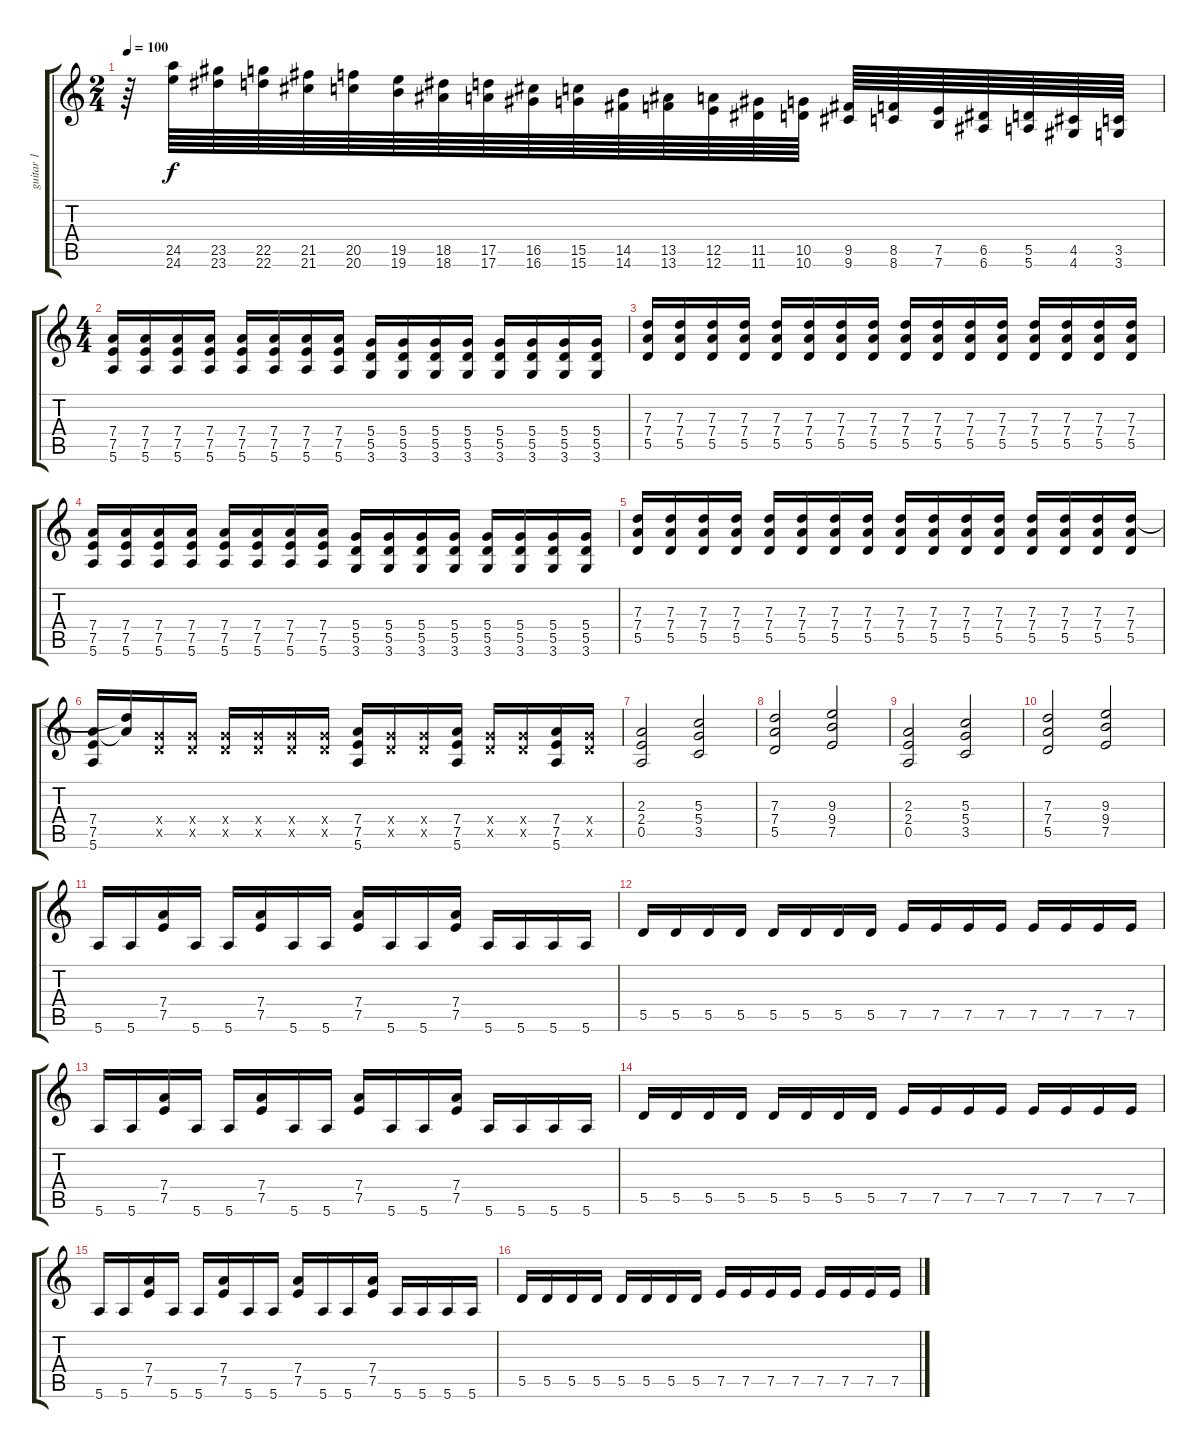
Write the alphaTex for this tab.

\track ("guitar 1" "guitar 1") {instrument distortionguitar}
\staff {score tabs}
\tuning (E4 B3 G3 D3 A2 E2) {hide}
\ts (2 4)
\tempo 100
\clef g2
\ks c
r.64{dy f} (24.5 24.6).64 (23.5 23.6).64 (22.5 22.6).64 (21.5 21.6).64 (20.5 20.6).64 (19.5 19.6).64 (18.5 18.6).64 (17.5 17.6).64 (16.5 16.6).64 (15.5 15.6).64 (14.5 14.6).64 (13.5 13.6).64 (12.5 12.6).64 (11.5 11.6).64 (10.5 10.6).64 (9.5 9.6).64 (8.5 8.6).64 (7.5 7.6).64 (6.5 6.6).64 (5.5 5.6).64 (4.5 4.6).64 (3.5 3.6).64 |
\ts (4 4)
(7.4 7.5 5.6).16 (7.4 7.5 5.6).16 (7.4 7.5 5.6).16 (7.4 7.5 5.6).16 (7.4 7.5 5.6).16 (7.4 7.5 5.6).16 (7.4 7.5 5.6).16 (7.4 7.5 5.6).16 (5.4 5.5 3.6).16 (5.4 5.5 3.6).16 (5.4 5.5 3.6).16 (5.4 5.5 3.6).16 (5.4 5.5 3.6).16 (5.4 5.5 3.6).16 (5.4 5.5 3.6).16 (5.4 5.5 3.6).16 |
(7.3 7.4 5.5).16 (7.3 7.4 5.5).16 (7.3 7.4 5.5).16 (7.3 7.4 5.5).16 (7.3 7.4 5.5).16 (7.3 7.4 5.5).16 (7.3 7.4 5.5).16 (7.3 7.4 5.5).16 (7.3 7.4 5.5).16 (7.3 7.4 5.5).16 (7.3 7.4 5.5).16 (7.3 7.4 5.5).16 (7.3 7.4 5.5).16 (7.3 7.4 5.5).16 (7.3 7.4 5.5).16 (7.3 7.4 5.5).16 |
(7.4 7.5 5.6).16 (7.4 7.5 5.6).16 (7.4 7.5 5.6).16 (7.4 7.5 5.6).16 (7.4 7.5 5.6).16 (7.4 7.5 5.6).16 (7.4 7.5 5.6).16 (7.4 7.5 5.6).16 (5.4 5.5 3.6).16 (5.4 5.5 3.6).16 (5.4 5.5 3.6).16 (5.4 5.5 3.6).16 (5.4 5.5 3.6).16 (5.4 5.5 3.6).16 (5.4 5.5 3.6).16 (5.4 5.5 3.6).16 |
(7.3 7.4 5.5).16 (7.3 7.4 5.5).16 (7.3 7.4 5.5).16 (7.3 7.4 5.5).16 (7.3 7.4 5.5).16 (7.3 7.4 5.5).16 (7.3 7.4 5.5).16 (7.3 7.4 5.5).16 (7.3 7.4 5.5).16 (7.3 7.4 5.5).16 (7.3 7.4 5.5).16 (7.3 7.4 5.5).16 (7.3 7.4 5.5).16 (7.3 7.4 5.5).16 (7.3 7.4 5.5).16 (7.3 7.4 5.5).16 |
(7.4 7.5 5.6).16 (7.3{t} 7.4{t}).16 (5.4{x} 5.5{x}).16 (5.4{x} 5.5{x}).16 (5.4{x} 5.5{x}).16 (5.4{x} 5.5{x}).16 (5.4{x} 5.5{x}).16 (5.4{x} 5.5{x}).16 (7.4 7.5 5.6).16 (5.4{x} 5.5{x}).16 (5.4{x} 5.5{x}).16 (7.4 7.5 5.6).16 (5.4{x} 5.5{x}).16 (5.4{x} 5.5{x}).16 (7.4 7.5 5.6).16 (5.4{x} 5.5{x}).16 |
(2.3 2.4 0.5).2 (5.3 5.4 3.5).2 |
(7.3 7.4 5.5).2 (9.3 9.4 7.5).2 |
(2.3 2.4 0.5).2 (5.3 5.4 3.5).2 |
(7.3 7.4 5.5).2 (9.3 9.4 7.5).2 |
5.6.16 5.6.16 (7.4 7.5).16 5.6.16 5.6.16 (7.4 7.5).16 5.6.16 5.6.16 (7.4 7.5).16 5.6.16 5.6.16 (7.4 7.5).16 5.6.16 5.6.16 5.6.16 5.6.16 |
5.5.16 5.5.16 5.5.16 5.5.16 5.5.16 5.5.16 5.5.16 5.5.16 7.5.16 7.5.16 7.5.16 7.5.16 7.5.16 7.5.16 7.5.16 7.5.16 |
5.6.16 5.6.16 (7.4 7.5).16 5.6.16 5.6.16 (7.4 7.5).16 5.6.16 5.6.16 (7.4 7.5).16 5.6.16 5.6.16 (7.4 7.5).16 5.6.16 5.6.16 5.6.16 5.6.16 |
5.5.16 5.5.16 5.5.16 5.5.16 5.5.16 5.5.16 5.5.16 5.5.16 7.5.16 7.5.16 7.5.16 7.5.16 7.5.16 7.5.16 7.5.16 7.5.16 |
5.6.16 5.6.16 (7.4 7.5).16 5.6.16 5.6.16 (7.4 7.5).16 5.6.16 5.6.16 (7.4 7.5).16 5.6.16 5.6.16 (7.4 7.5).16 5.6.16 5.6.16 5.6.16 5.6.16 |
5.5.16 5.5.16 5.5.16 5.5.16 5.5.16 5.5.16 5.5.16 5.5.16 7.5.16 7.5.16 7.5.16 7.5.16 7.5.16 7.5.16 7.5.16 7.5.16
